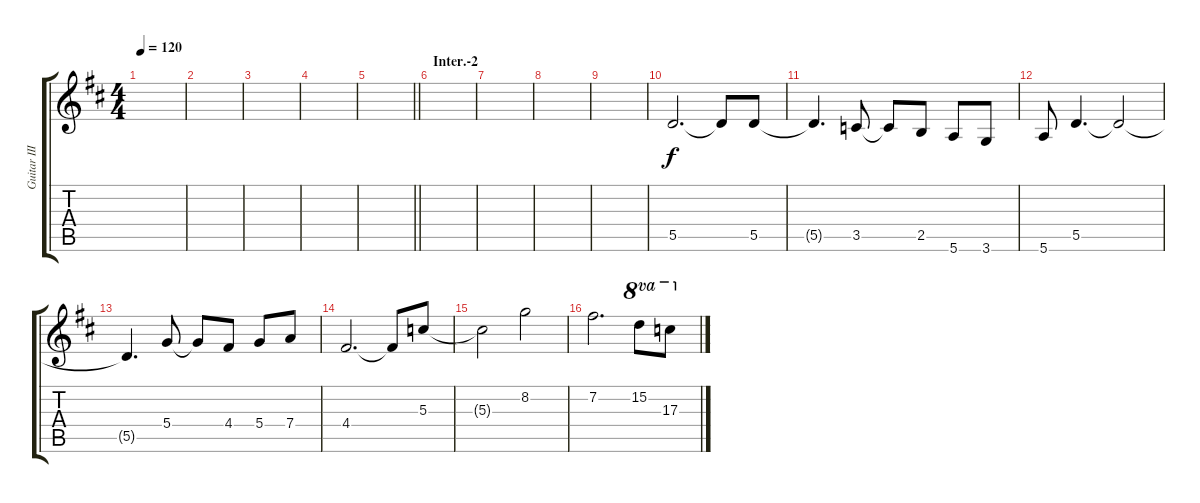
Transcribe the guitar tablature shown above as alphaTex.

\track ("Guitar III (Nakano Azusa)" "Guitar III") {instrument distortionguitar}
\staff {score tabs}
\tuning (E4 B3 G3 D3 A2 E2) {hide}
\ts (4 4)
\tempo 120
\clef g2
\ks d
|
|
|
|
\barLineRight lightlight
|
\section ("" "Inter.-2")
|
|
|
|
5.5.2{d} 5.5{t}.8 5.5.8 |
5.5{t}.4{d} 3.5.8 3.5{t}.8 2.5.8 5.6.8 3.6.8 |
5.6.8 5.5.4{d} 5.5{t}.2 |
5.5{t}.4{d} 5.4.8 5.4{t}.8 4.4.8 5.4.8 7.4.8 |
4.4.2{d} 4.4{t}.8 5.3.8 |
5.3{t}.2 8.2.2 |
7.2.2{d} 15.2.8{ot 8va} 17.3.8{ot 8va}
